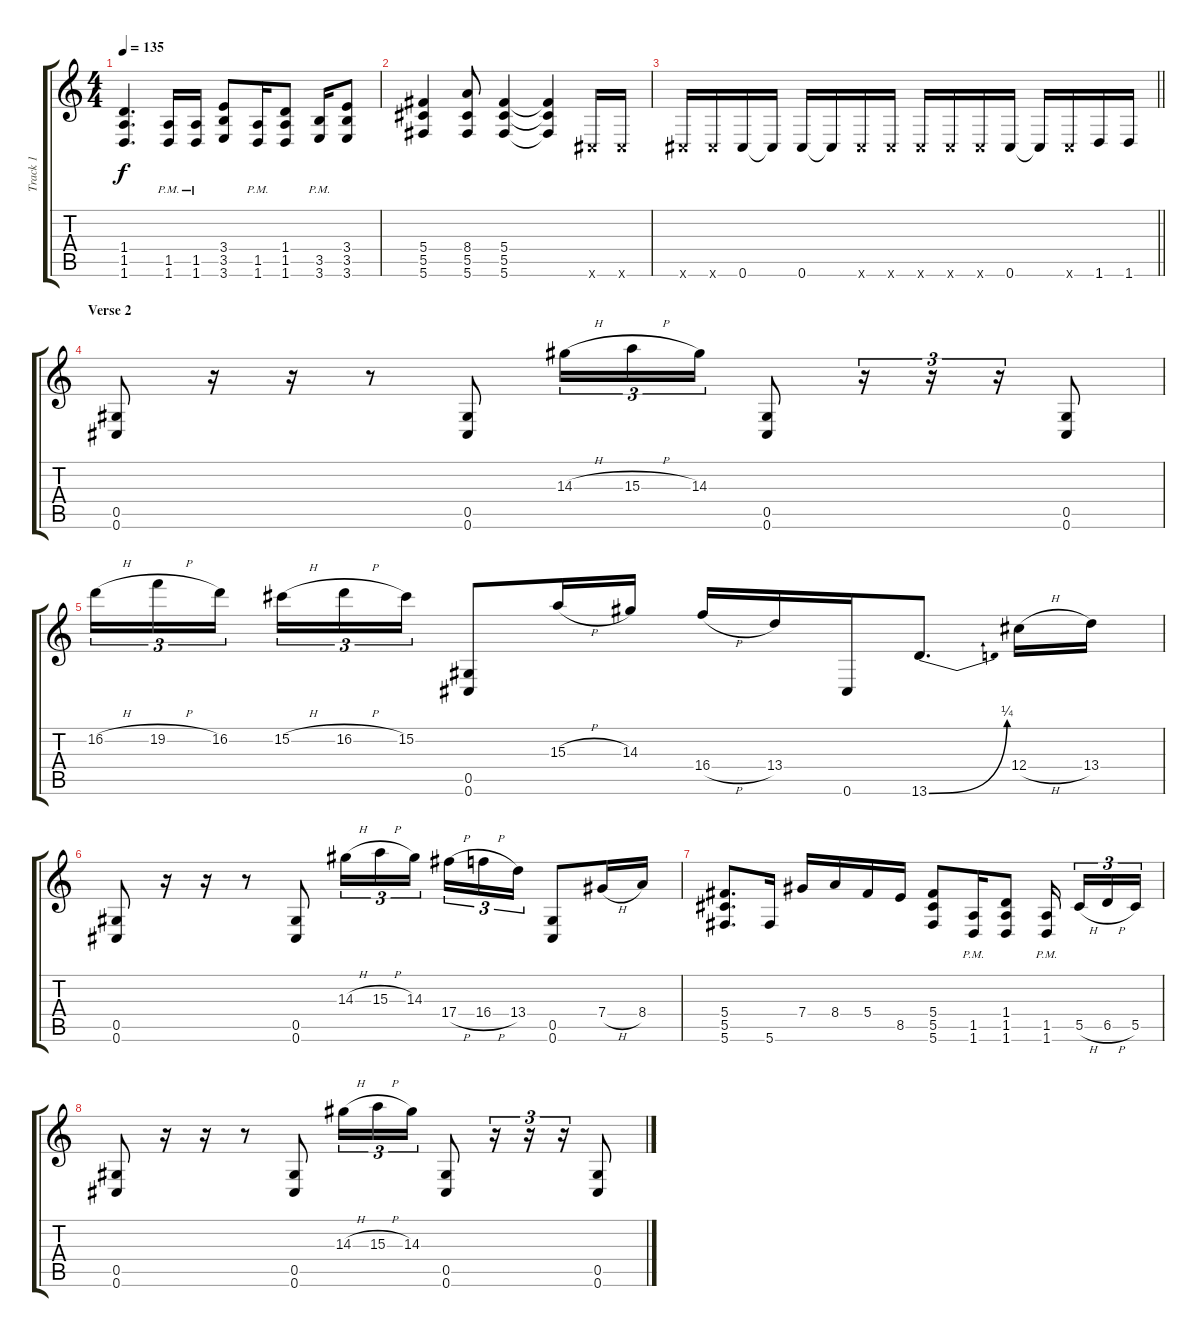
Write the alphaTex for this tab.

\track ("Track 1" "Track 1") {instrument overdrivenguitar}
\staff {score tabs}
\tuning (Eb4 Bb3 Gb3 Db3 Ab2 Db2) {hide}
\ts (4 4)
\tempo 135
\clef g2
\ks c
(1.4{t} 1.5{t} 1.6{t}).4{d dy f} (1.5{pm} 1.6{pm}).16 (1.5{pm} 1.6{pm}).16 (3.4 3.5 3.6).8 (1.5{pm} 1.6{pm}).16 (1.4 1.5 1.6).8 (3.5{pm} 3.6{pm}).16 (3.4 3.5 3.6).8 |
(5.4 5.5 5.6).4 (8.4 5.5 5.6).8 (5.4 5.5 5.6).4 (5.4{t} 5.5{t} 5.6{t}).4 0.6{x}.16 0.6{x}.16 |
\barLineRight lightlight
0.6{x}.16 0.6{x}.16 0.6.16 0.6{t}.16 0.6.16 0.6{t}.16 0.6{x}.16 0.6{x}.16 0.6{x}.16 0.6{x}.16 0.6{x}.16 0.6.16 0.6{t}.16 0.6{x}.16 1.6.16 1.6.16 |
\section ("" "Verse 2")
(0.5 0.6).8 r.16 r.16 r.8 (0.5 0.6).8 14.3{h}.16{tu (3 2)} 15.3{h}.16{tu (3 2)} 14.3.16{tu (3 2)} (0.5 0.6).8 r.16{tu (3 2)} r.16{tu (3 2)} r.16{tu (3 2)} (0.5 0.6).8 |
16.2{h}.16{tu (3 2)} 19.2{h}.16{tu (3 2)} 16.2.16{tu (3 2) beam splitsecondary} 15.2{h}.16{tu (3 2)} 16.2{h}.16{tu (3 2)} 15.2.16{tu (3 2)} (0.5 0.6).8 15.3{h}.16 14.3.16 16.4{h}.16 13.4.16 0.6.16 13.6{be (bend 0 0 60 1)}.8{d} 12.4{h}.16 13.4.16 |
(0.5 0.6).8 r.16 r.16 r.8 (0.5 0.6).8 14.3{h}.16{tu (3 2)} 15.3{h}.16{tu (3 2)} 14.3.16{tu (3 2) beam splitsecondary} 17.4{h}.16{tu (3 2)} 16.4{h}.16{tu (3 2)} 13.4.16{tu (3 2)} (0.5 0.6).8 7.4{h}.16 8.4.16 |
(5.4 5.5 5.6).8{d} 5.6.16 7.4.16 8.4.16 5.4.16 8.5.16 (5.4 5.5 5.6).8 (1.5{pm} 1.6{pm}).16 (1.4 1.5 1.6).8 (1.5{pm} 1.6{pm}).16{beam splitsecondary} 5.5{h}.16{tu (3 2)} 6.5{h}.16{tu (3 2)} 5.5.16{tu (3 2)} |
(0.5 0.6).8 r.16 r.16 r.8 (0.5 0.6).8 14.3{h}.16{tu (3 2)} 15.3{h}.16{tu (3 2)} 14.3.16{tu (3 2)} (0.5 0.6).8 r.16{tu (3 2)} r.16{tu (3 2)} r.16{tu (3 2)} (0.5 0.6).8
